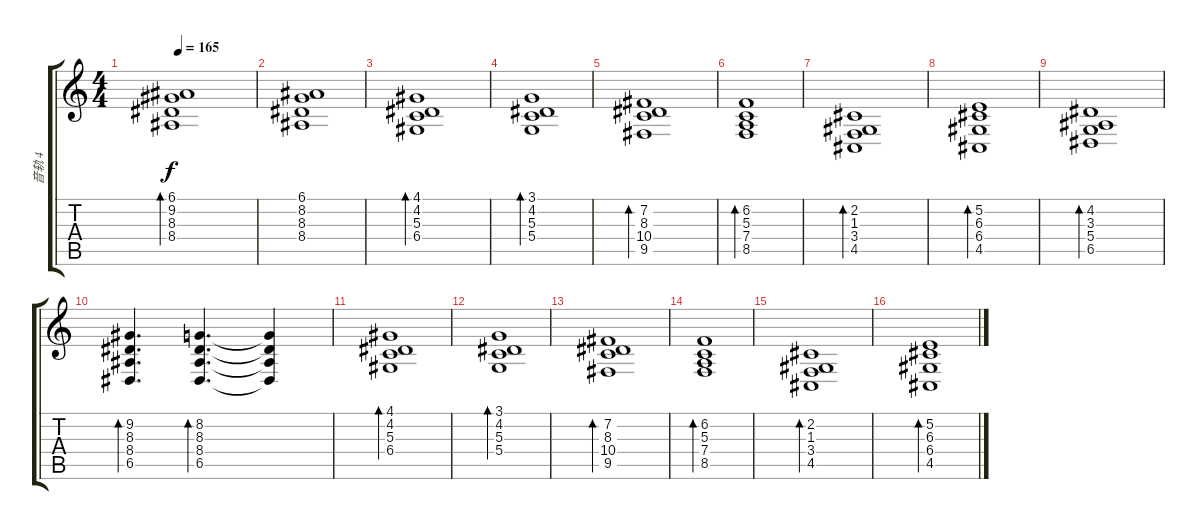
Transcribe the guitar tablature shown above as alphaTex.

\track ("音轨 4" "音轨 4") {instrument electricgrandpiano}
\staff {score tabs}
\tuning (E4 B3 G3 D3 A2 E2) {hide}
\ts (4 4)
\tempo 165
\clef g2
\ks c
(6.1 9.2 8.3 8.4).1{bd 120 dy f} |
(6.1 8.2 8.3 8.4).1 |
(4.1 4.2 5.3 6.4).1{bd 120 volume 9 balance 8} |
(3.1 4.2 5.3 5.4).1{bd 120} |
(7.2 8.3 10.4 9.5).1{bd 120} |
(6.2 5.3 7.4 8.5).1{bd 120} |
(2.2 1.3 3.4 4.5).1{bd 120} |
(5.2 6.3 6.4 4.5).1{bd 120} |
(4.2 3.3 5.4 6.5).1{bd 120} |
(9.2 8.3 8.4 6.5).4{d bd 120} (8.2 8.3 8.4 6.5).4{d bd 120} (8.2{t} 8.3{t} 8.4{t} 6.5{t}).4 |
(4.1 4.2 5.3 6.4).1{bd 120 volume 8 balance 4} |
(3.1 4.2 5.3 5.4).1{bd 120} |
(7.2 8.3 10.4 9.5).1{bd 120} |
(6.2 5.3 7.4 8.5).1{bd 120} |
(2.2 1.3 3.4 4.5).1{bd 120} |
(5.2 6.3 6.4 4.5).1{bd 120}
